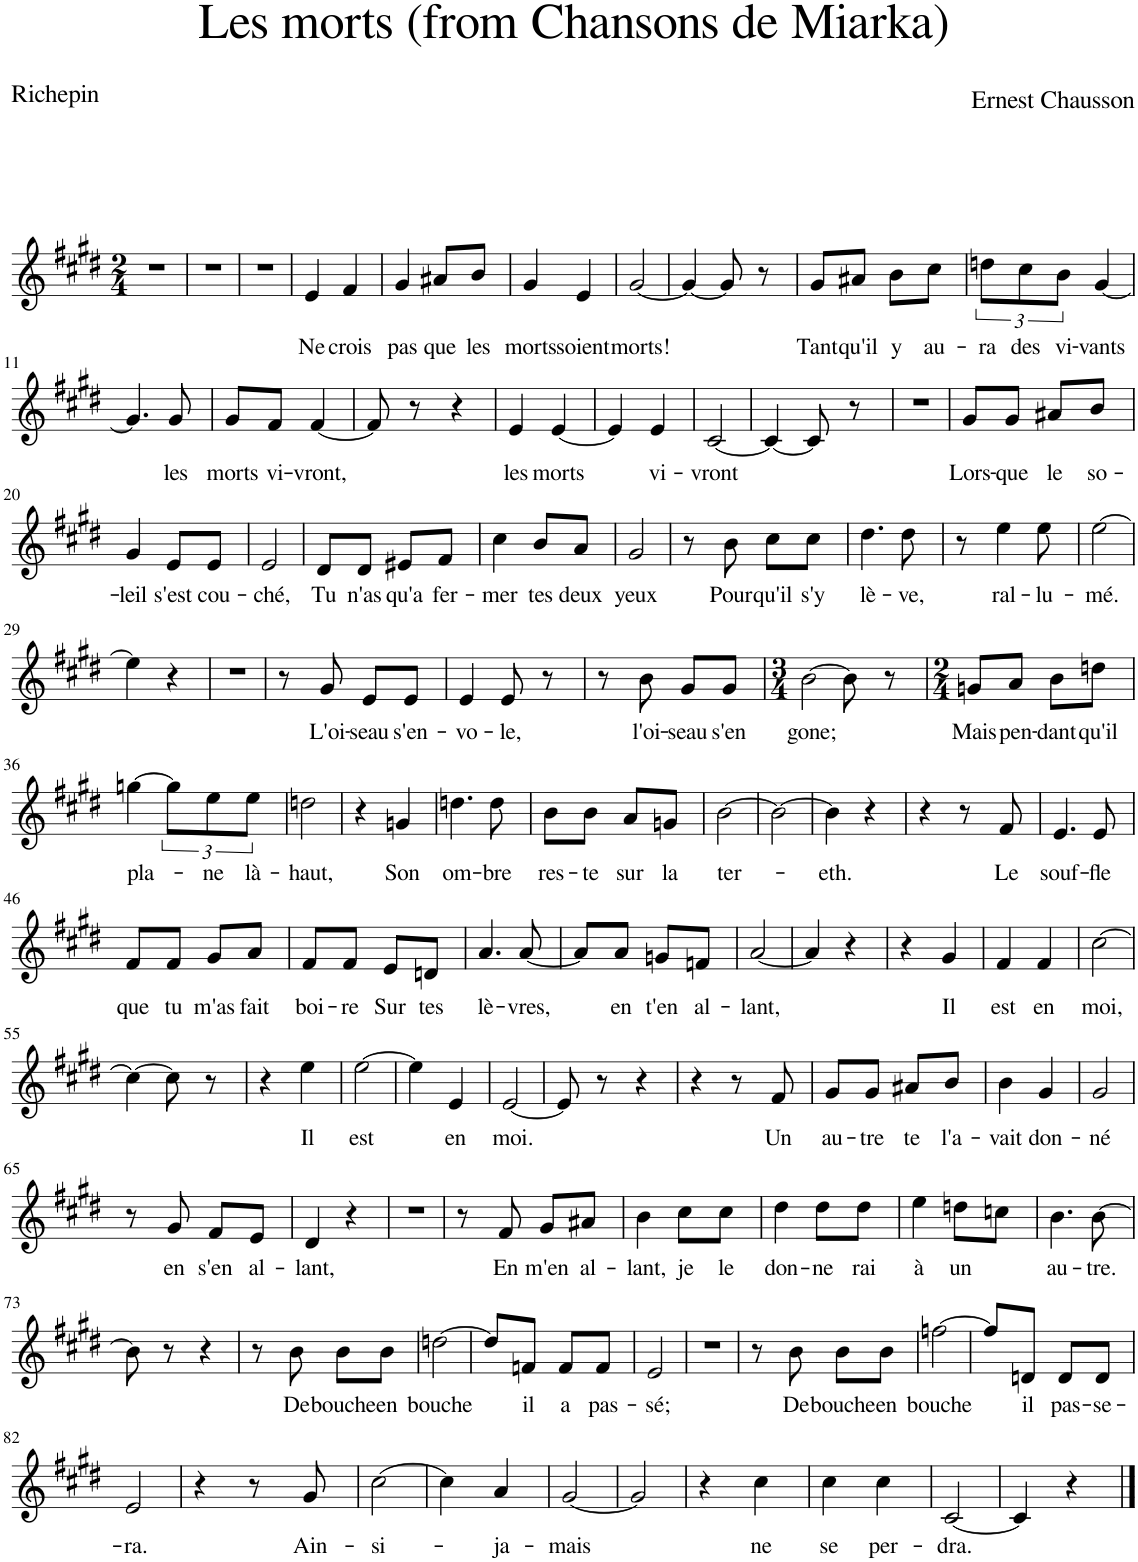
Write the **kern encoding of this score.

**kern	**text
*part1	*part1
*staff1	*staff1
*I"Piano	*
*I'Pno	*
*clefG2	*
*k[f#c#g#d#]	*
*M2/4	*
=1	=1
2r	.
=2	=2
2r	.
=3	=3
2r	.
=4	=4
!	!LO:LY:b
4e/	Ne
!	!LO:LY:b
4f#/	crois
=5	=5
!	!LO:LY:b
4g#/	pas
!	!LO:LY:b
8a#X/L	que
!	!LO:LY:b
8b/J	les
=6	=6
!	!LO:LY:b
4g#/	morts
!	!LO:LY:b
4e/	soient
=7	=7
!	!LO:LY:b
[2g#/	morts!
=8	=8
4g#/_	.
8g#/]	.
8r	.
=9	=9
!	!LO:LY:b
8g#/L	Tant
!	!LO:LY:b
8a#X/J	qu'il
!	!LO:LY:b
8b\L	y
!	!LO:LY:b
8cc#\J	au-
=10	=10
!	!LO:LY:b
12ddn\L	-ra
!	!LO:LY:b
12cc#\	des
!	!LO:LY:b
12b\J	vi-
!	!LO:LY:b
[4g#/	-vants
!!LO:LB:g=z
=11	=11
4.g#/]	.
!	!LO:LY:b
8g#/	les
=12	=12
!	!LO:LY:b
8g#/L	morts
!	!LO:LY:b
8f#/J	vi-
!	!LO:LY:b
[4f#/	-vront,
=13	=13
8f#/]	.
8r	.
4r	.
=14	=14
!	!LO:LY:b
4e/	les
!	!LO:LY:b
[4e/	morts
=15	=15
4e/]	.
!	!LO:LY:b
4e/	vi-
=16	=16
!	!LO:LY:b
[2c#/	-vront
=17	=17
4c#/_	.
8c#/]	.
8r	.
=18	=18
2r	.
=19	=19
!	!LO:LY:b
8g#/L	Lors-
!	!LO:LY:b
8g#/J	-que
!	!LO:LY:b
8a#X/L	le
!	!LO:LY:b
8b/J	so-
!!LO:LB:g=z
=20	=20
!	!LO:LY:b
4g#/	-leil
!	!LO:LY:b
8e/L	s'est
!	!LO:LY:b
8e/J	cou-
=21	=21
!	!LO:LY:b
2e/	-ché,
=22	=22
!	!LO:LY:b
8d#/L	Tu
!	!LO:LY:b
8d#/J	n'as
!	!LO:LY:b
8e#X/L	qu'a
!	!LO:LY:b
8f#/J	fer-
=23	=23
!	!LO:LY:b
4cc#\	-mer
!	!LO:LY:b
8b/L	tes
!	!LO:LY:b
8a/J	deux
=24	=24
!	!LO:LY:b
2g#/	yeux
=25	=25
8r	.
!	!LO:LY:b
8b\	Pour
!	!LO:LY:b
8cc#\L	qu'il
!	!LO:LY:b
8cc#\J	s'y
=26	=26
!	!LO:LY:b
4.dd#\	lè-
!	!LO:LY:b
8dd#\	-ve,
=27	=27
8r	.
!	!LO:LY:b
4ee\	ral-
!	!LO:LY:b
8ee\	-lu-
=28	=28
!	!LO:LY:b
[2ee\	-mé.
!!LO:LB:g=z
=29	=29
4ee\]	.
4r	.
=30	=30
2r	.
=31	=31
8r	.
!	!LO:LY:b
8g#/	L'oi-
!	!LO:LY:b
8e/L	-seau
!	!LO:LY:b
8e/J	s'en-
=32	=32
!	!LO:LY:b
4e/	-vo-
!	!LO:LY:b
8e/	-le,
8r	.
=33	=33
8r	.
!	!LO:LY:b
8b\	l'oi-
!	!LO:LY:b
8g#/L	-seau
!	!LO:LY:b
8g#/J	s'en
=34	=34
*M3/4	*
!	!LO:LY:b
[2b\	gone;
8b\]	.
8r	.
=35	=35
*M2/4	*
!	!LO:LY:b
8gn/L	Mais
!	!LO:LY:b
8a/J	pen-
!	!LO:LY:b
8b\L	-dant
!	!LO:LY:b
8ddn\J	qu'il
!!LO:LB:g=z
=36	=36
!	!LO:LY:b
[4ggn\	pla-
12gg\L]	.
!	!LO:LY:b
12ee\	-ne
!	!LO:LY:b
12ee\J	là-
=37	=37
!	!LO:LY:b
2ddn\	-haut,
=38	=38
4r	.
!	!LO:LY:b
4gn/	Son
=39	=39
!	!LO:LY:b
4.ddn\	om-
!	!LO:LY:b
8dd\	-bre
=40	=40
!	!LO:LY:b
8b\L	res-
!	!LO:LY:b
8b\J	-te
!	!LO:LY:b
8a/L	sur
!	!LO:LY:b
8gn/J	la
=41	=41
!	!LO:LY:b
[2b\	ter-
=42	=42
2b\_	.
=43	=43
!	!LO:LY:b
4b\]	-eth.
4r	.
=44	=44
4r	.
8r	.
!	!LO:LY:b
8f#/	Le
=45	=45
!	!LO:LY:b
4.e/	souf-
!	!LO:LY:b
8e/	-fle
!!LO:LB:g=z
=46	=46
!	!LO:LY:b
8f#/L	que
!	!LO:LY:b
8f#/J	tu
!	!LO:LY:b
8g#/L	m'as
!	!LO:LY:b
8a/J	fait
=47	=47
!	!LO:LY:b
8f#/L	boi-
!	!LO:LY:b
8f#/J	-re
!	!LO:LY:b
8e/L	Sur
!	!LO:LY:b
8dn/J	tes
=48	=48
!	!LO:LY:b
4.a/	lè-
!	!LO:LY:b
[8a/	-vres,
=49	=49
8a/L]	.
!	!LO:LY:b
8a/J	en
!	!LO:LY:b
8gn/L	t'en
!	!LO:LY:b
8fn/J	al-
=50	=50
!	!LO:LY:b
[2a/	-lant,
=51	=51
4a/]	.
4r	.
=52	=52
4r	.
!	!LO:LY:b
4g#/	Il
=53	=53
!	!LO:LY:b
4f#/	est
!	!LO:LY:b
4f#/	en
=54	=54
!	!LO:LY:b
[2cc#\	moi,
!!LO:LB:g=z
=55	=55
4cc#\_	.
8cc#\]	.
8r	.
=56	=56
4r	.
!	!LO:LY:b
4ee\	Il
=57	=57
!	!LO:LY:b
[2ee\	est
=58	=58
4ee\]	.
!	!LO:LY:b
4e/	en
=59	=59
!	!LO:LY:b
[2e/	moi.
=60	=60
8e/]	.
8r	.
4r	.
=61	=61
4r	.
8r	.
!	!LO:LY:b
8f#/	Un
=62	=62
!	!LO:LY:b
8g#/L	au-
!	!LO:LY:b
8g#/J	-tre
!	!LO:LY:b
8a#X/L	te
!	!LO:LY:b
8b/J	l'a-
=63	=63
!	!LO:LY:b
4b\	-vait
!	!LO:LY:b
4g#/	don-
=64	=64
!	!LO:LY:b
2g#/	-né
!!LO:LB:g=z
=65	=65
8r	.
!	!LO:LY:b
8g#/	en
!	!LO:LY:b
8f#/L	s'en
!	!LO:LY:b
8e/J	al-
=66	=66
!	!LO:LY:b
4d#/	-lant,
4r	.
=67	=67
2r	.
=68	=68
8r	.
!	!LO:LY:b
8f#/	En
!	!LO:LY:b
8g#/L	m'en
!	!LO:LY:b
8a#X/J	al-
=69	=69
!	!LO:LY:b
4b\	-lant,
!	!LO:LY:b
8cc#\L	je
!	!LO:LY:b
8cc#\J	le
=70	=70
!	!LO:LY:b
4dd#\	don-
!	!LO:LY:b
8dd#\L	-ne
!	!LO:LY:b
8dd#\J	-rai
=71	=71
!	!LO:LY:b
4ee\	à
!	!LO:LY:b
8ddn\L	un
8ccn\J	.
=72	=72
!	!LO:LY:b
4.b\	au-
!	!LO:LY:b
[8b\	-tre.
!!LO:LB:g=z
=73	=73
8b\]	.
8r	.
4r	.
=74	=74
8r	.
!	!LO:LY:b
8b\	De
!	!LO:LY:b
8b\L	bouche
!	!LO:LY:b
8b\J	en
=75	=75
!	!LO:LY:b
[2ddn\	bouche
=76	=76
8dd/L]	.
!	!LO:LY:b
8fn/J	il
!	!LO:LY:b
8f/L	a
!	!LO:LY:b
8f/J	pas-
=77	=77
!	!LO:LY:b
2e/	-sé;
=78	=78
2r	.
=79	=79
8r	.
!	!LO:LY:b
8b\	De
!	!LO:LY:b
8b\L	bouche
!	!LO:LY:b
8b\J	en
=80	=80
!	!LO:LY:b
[2ffn\	bouche
=81	=81
8ff/L]	.
!	!LO:LY:b
8dn/J	il
!	!LO:LY:b
8d/L	pas-
!	!LO:LY:b
8d/J	-se-
!!LO:LB:g=z
=82	=82
!	!LO:LY:b
2e/	-ra.
=83	=83
4r	.
8r	.
!	!LO:LY:b
8g#/	Ain-
=84	=84
!	!LO:LY:b
[2cc#\	-si-
=85	=85
4cc#\]	.
!	!LO:LY:b
4a/	ja-
=86	=86
!	!LO:LY:b
[2g#/	-mais
=87	=87
2g#/]	.
=88	=88
4r	.
!	!LO:LY:b
4cc#\	ne
=89	=89
!	!LO:LY:b
4cc#\	se
!	!LO:LY:b
4cc#\	per-
=90	=90
!	!LO:LY:b
[2c#/	-dra.
=91	=91
4c#/]	.
4r	.
==	==
*-	*-
